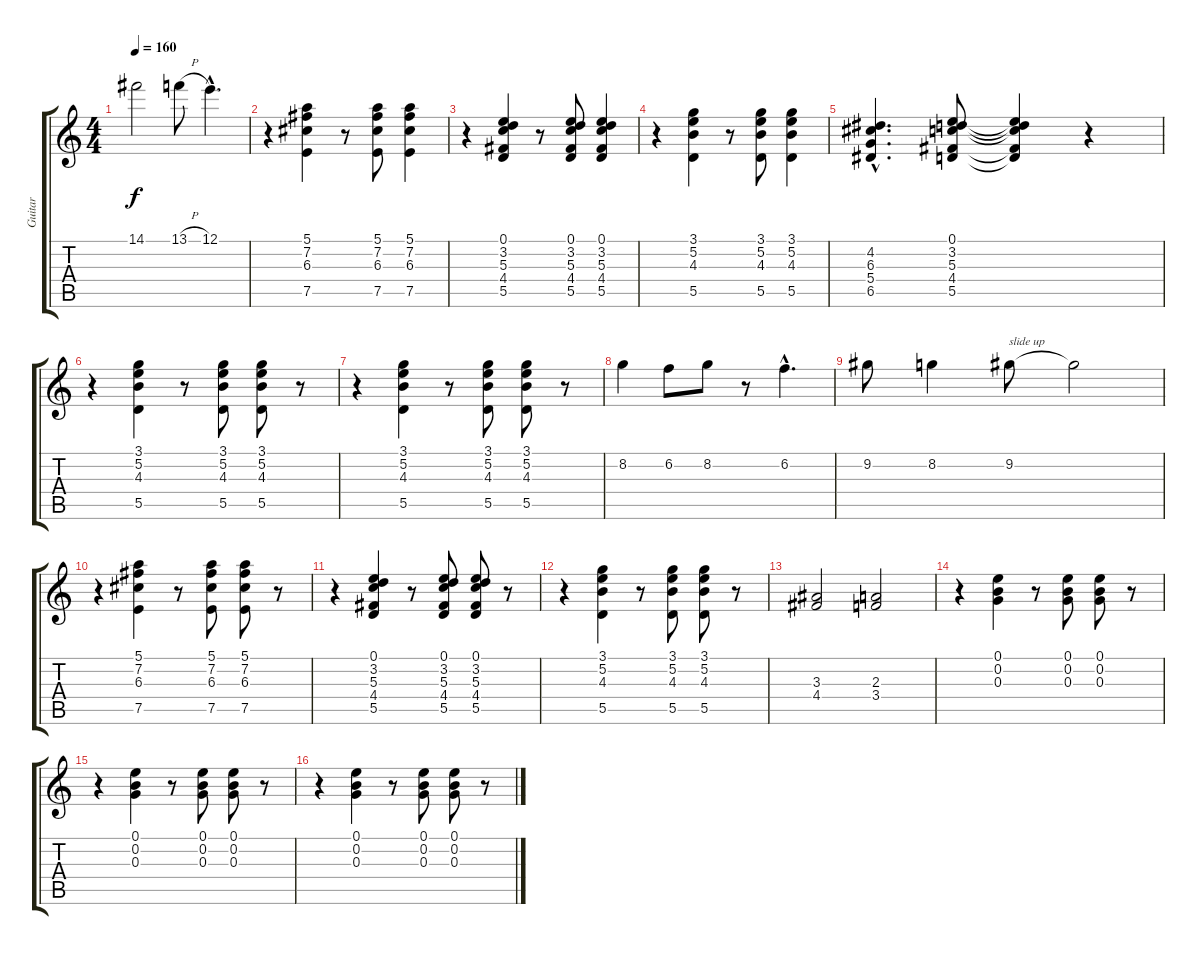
\track ("Guitar" "Guitar") {instrument electricguitarclean}
\staff {score tabs}
\tuning (E4 B3 G3 D3 A2 E2) {hide}
\ts (4 4)
\tempo 160
\clef g2
\ks c
14.1.2{dy f} 13.1{h}.8 12.1{hac}.4{d} |
r.4 (5.1 7.2 6.3 7.5).4 r.8 (5.1 7.2 6.3 7.5).8 (5.1 7.2 6.3 7.5).4 |
r.4 (0.1 3.2 5.3 4.4 5.5).4 r.8 (0.1 3.2 5.3 4.4 5.5).8 (0.1 3.2 5.3 4.4 5.5).4 |
r.4 (3.1 5.2 4.3 5.5).4 r.8 (3.1 5.2 4.3 5.5).8 (3.1 5.2 4.3 5.5).4 |
(4.2{hac} 6.3{hac} 5.4{hac} 6.5{hac}).4{d} (0.1 3.2 5.3 4.4 5.5).8 (0.1{t} 3.2{t} 5.3{t} 4.4{t} 5.5{t}).4 r.4 |
r.4 (3.1 5.2 4.3 5.5).4 r.8 (3.1 5.2 4.3 5.5).8 (3.1 5.2 4.3 5.5).8 r.8 |
r.4 (3.1 5.2 4.3 5.5).4 r.8 (3.1 5.2 4.3 5.5).8 (3.1 5.2 4.3 5.5).8 r.8 |
8.2.4 6.2.8 8.2.8 r.8 6.2{hac}.4{d} |
9.2.8 8.2.4 9.2.8{txt "slide up"} 9.2{t}.2 |
r.4 (5.1 7.2 6.3 7.5).4 r.8 (5.1 7.2 6.3 7.5).8 (5.1 7.2 6.3 7.5).8 r.8 |
r.4 (0.1 3.2 5.3 4.4 5.5).4 r.8 (0.1 3.2 5.3 4.4 5.5).8 (0.1 3.2 5.3 4.4 5.5).8 r.8 |
r.4 (3.1 5.2 4.3 5.5).4 r.8 (3.1 5.2 4.3 5.5).8 (3.1 5.2 4.3 5.5).8 r.8 |
(3.3 4.4).2 (2.3 3.4).2 |
r.4 (0.1 0.2 0.3).4 r.8 (0.1 0.2 0.3).8 (0.1 0.2 0.3).8 r.8 |
r.4 (0.1 0.2 0.3).4 r.8 (0.1 0.2 0.3).8 (0.1 0.2 0.3).8 r.8 |
r.4 (0.1 0.2 0.3).4 r.8 (0.1 0.2 0.3).8 (0.1 0.2 0.3).8 r.8
